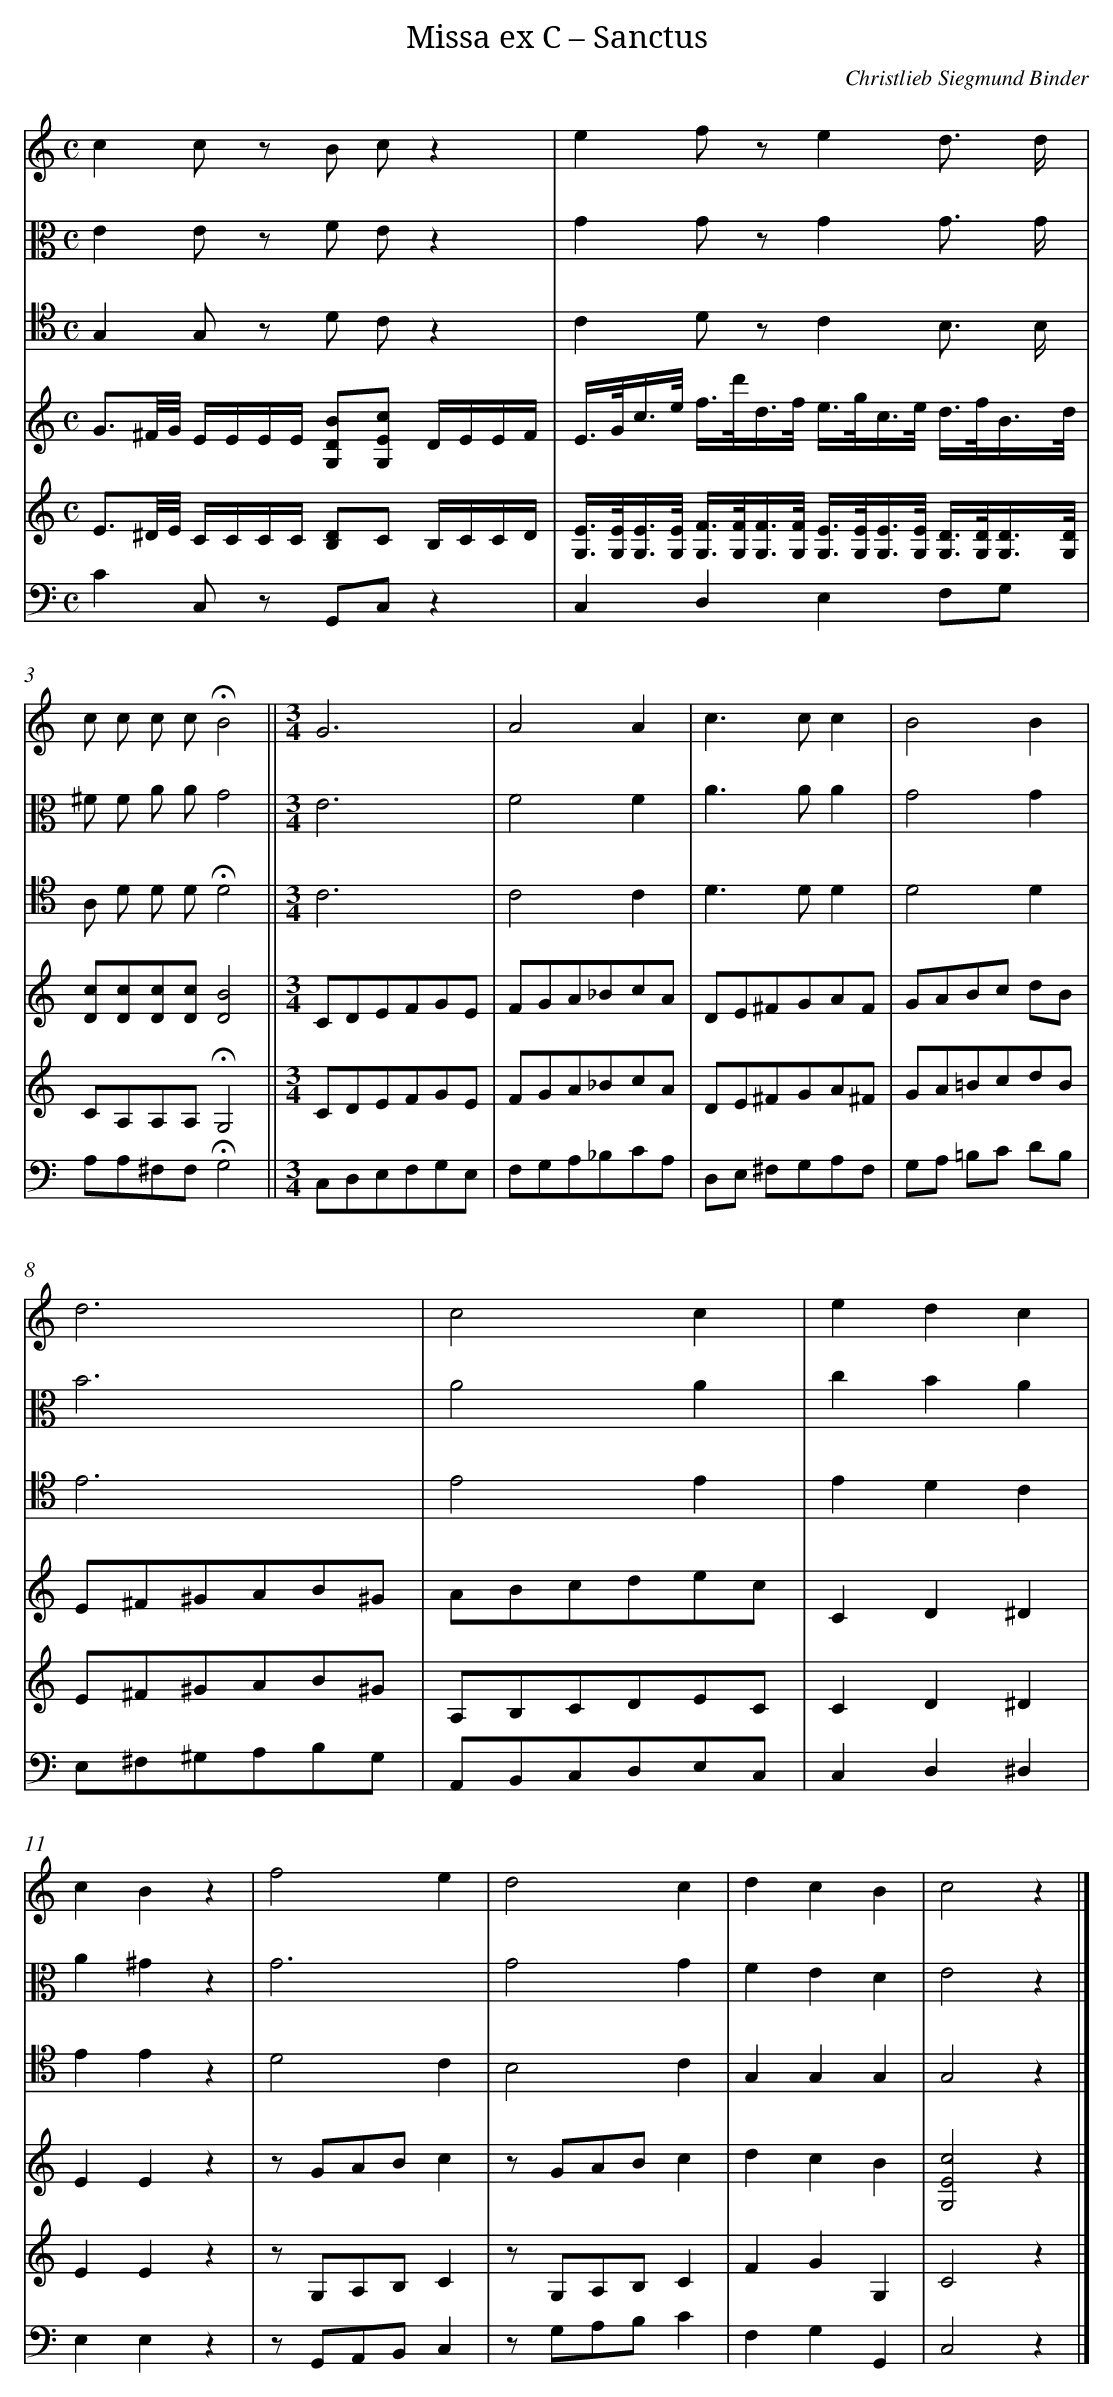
X:1
T: Missa ex C – Sanctus
C: Christlieb Siegmund Binder
L: 1/8
M: C
V: 1
V: 2 clef=alto
V: 3 clef=tenor
V: 4 clef=treble
V: 5 clef=treble
V: 6 clef=bass
K: C
[V:1] c2c z B cz2 |
[V:2] E2E z F Ez2 |
[V:3] G,2G, z D Cz2 |
[V:4] G3/^F//G// E/E/E/E/ [BDG,][cEG,] D/E/E/F/ |
[V:5] E3/^D//E// C/C/C/C/ [DB,]C B,/C/C/D/ |
[V:6] C2C, z G,,C,z2 |
[V:1] e2f ze2d3/ d/ |
[V:2] G2G zG2G3/ G/ |
[V:3] C2D zC2B,3/ B,/ |
[V:4] E/>G/c/>e/ f/>d'/d/>f/ e/>g/c/>e/ d/>f/B3//d// |
[V:5] [E/G,/]>[E/G,/][E/G,/]>[E/G,/] [F/G,/]>[F/G,/][F/G,/]>[F/G,/] [E/G,/]>[E/G,/][E/G,/]>[E/G,/] [D/G,/]>[D/G,/][D3//G,3//][D//G,//] |
[V:6] C,2D,2E,2F,G, |
[V:1] c c c c!fermata!B4 ||
[V:2] ^F F A AG4 ||
[V:3] A, D D D!fermata!D4 ||
[V:4] [cD][cD][cD][cD][B4D4] ||
[V:5] CA,A,A,!fermata!G,4 ||
[V:6] A,A,^F,F,!fermata!G,4 ||
[V:1] [M:3/4]G6 |
[V:2] [M:3/4]E6 |
[V:3] [M:3/4]C6 |
[V:4] [M:3/4]CDEFGE |
[V:5] [M:3/4]CDEFGE |
[V:6] [M:3/4]C,D,E,F,G,E, |
[V:1] A4A2 |
[V:2] F4F2 |
[V:3] C4C2 |
[V:4] FGA_BcA |
[V:5] FGA_BcA |
[V:6] F,G,A,_B,CA, |
[V:1] c2>c2c2 |
[V:2] A2>A2A2 |
[V:3] D2>D2D2 |
[V:4] DE^FGAF |
[V:5] DE^FGA^F |
[V:6] D,E, ^F,G,A,F, |
[V:1] B4B2 |
[V:2] G4G2 |
[V:3] D4D2 |
[V:4] GABc dB |
[V:5] GA=BcdB |
[V:6] G,A, =B,C DB, |
[V:1] d6 |
[V:2] B6 |
[V:3] E6 |
[V:4] E^F^GAB^G |
[V:5] E^F^GAB^G |
[V:6] E,^F,^G,A,B,G, |
[V:1] c4c2 |
[V:2] A4A2 |
[V:3] E4E2 |
[V:4] ABcdec |
[V:5] A,B,CDEC |
[V:6] A,,B,,C,D,E,C, |
[V:1] e2d2c2 |
[V:2] c2B2A2 |
[V:3] E2D2C2 |
[V:4] C2D2^D2 |
[V:5] C2D2^D2 |
[V:6] C,2D,2^D,2 |
[V:1] c2B2z2 |
[V:2] A2^G2z2 |
[V:3] E2E2z2 |
[V:4] E2E2z2 |
[V:5] E2E2z2 |
[V:6] E,2E,2z2 |
[V:1] f4e2 |
[V:2] G6 |
[V:3] D4C2 |
[V:4] z GABc2 |
[V:5] z G,A,B,C2 |
[V:6] z G,,A,,B,,C,2 |
[V:1] d4c2 |
[V:2] G4G2 |
[V:3] B,4C2 |
[V:4] z GABc2 |
[V:5] z G,A,B,C2 |
[V:6] z G,A,B,C2 |
[V:1] d2c2B2 |
[V:2] F2E2D2 |
[V:3] G,2G,2G,2 |
[V:4] d2c2B2 |
[V:5] F2G2G,2 |
[V:6] F,2G,2G,,2 |
[V:1] c4z2 |]
[V:2] E4z2 |]
[V:3] G,4z2 |]
[V:4] [c4E4G,4]z2 |]
[V:5] C4z2 |]
[V:6] C,4z2 |]
